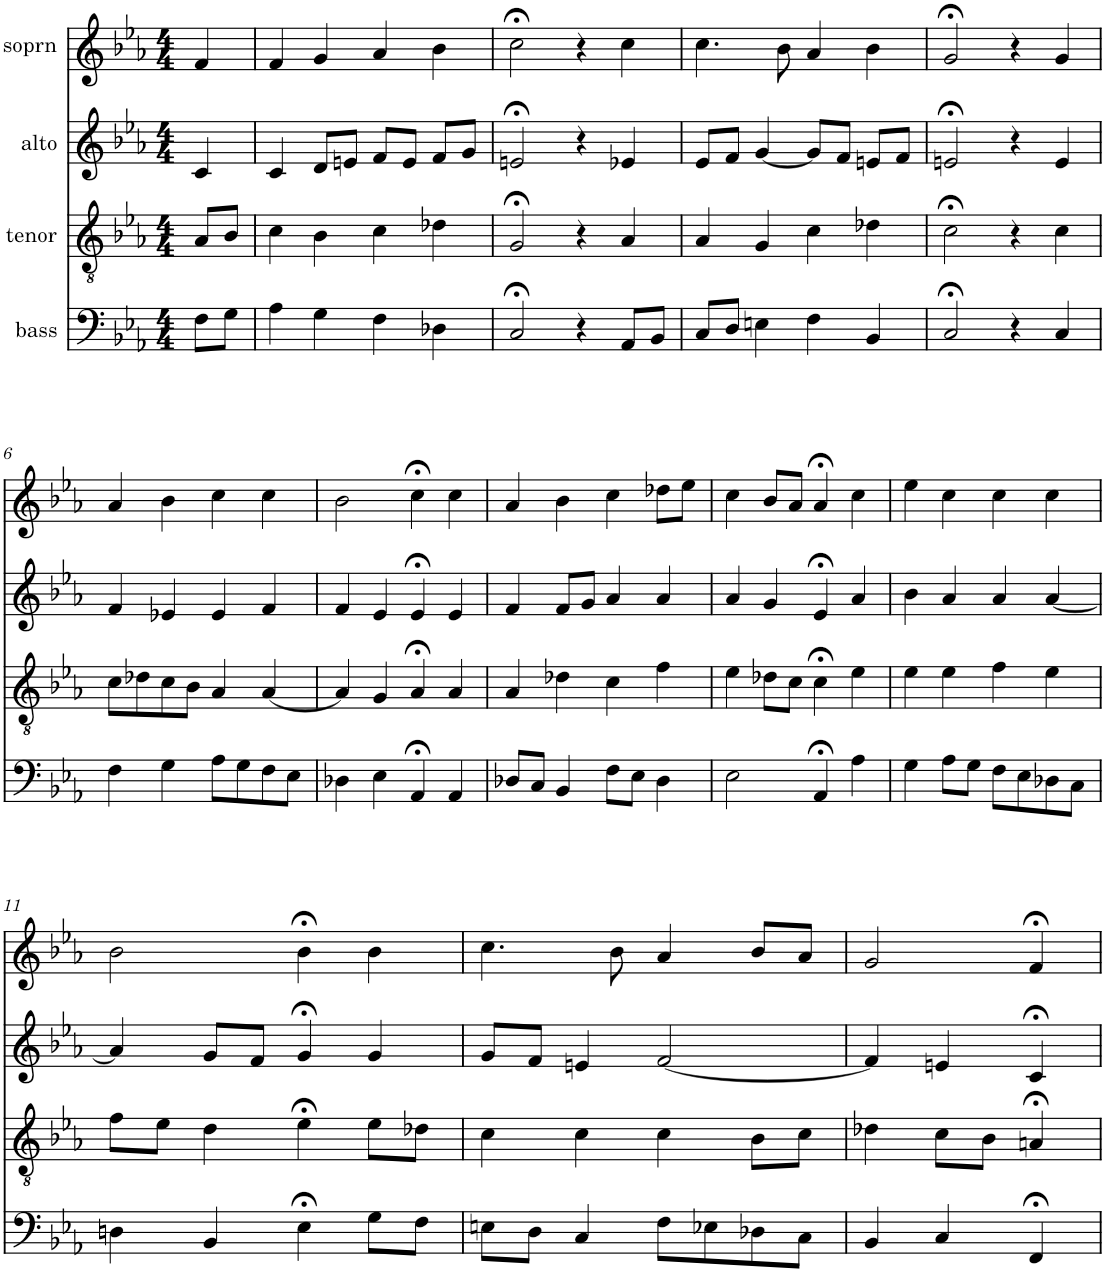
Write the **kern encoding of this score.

**kern	**kern	**kern	**kern
*part4	*part3	*part2	*part1
*staff4	*staff3	*staff2	*staff1
*I"bass	*I"tenor	*I"alto	*I"soprn
*clefF4	*clefGv2	*clefG2	*clefG2
*k[b-e-a-]	*k[b-e-a-]	*k[b-e-a-]	*k[b-e-a-]
*F:dor	*F:dor	*F:dor	*F:dor
*M4/4	*M4/4	*M4/4	*M4/4
=1	=1	=1	=1
8F\L	8A-/L	4c/	4f/
8G\J	8B-/J	.	.
=2	=2	=2	=2
4A-\	4c\	4c/	4f/
4G\	4B-\	8d/L	4g/
.	.	8en/J	.
4F\	4c\	8f/L	4a-/
.	.	8e/J	.
4D-X\	4d-X\	8f/L	4b-\
.	.	8g/J	.
=3	=3	=3	=3
2C;</	2G;</	2en;</	2cc;<\
4r	4r	4r	4r
8AA-/L	4A-/	4e-X/	4cc\
8BB-/J	.	.	.
=4	=4	=4	=4
8C/L	4A-/	8e-/L	4.cc\
8D/J	.	8f/J	.
4En\	4G/	[4g/	.
.	.	.	8b-\
4F\	4c\	8g/L]	4a-/
.	.	8f/J	.
4BB-/	4d-X\	8en/L	4b-\
.	.	8f/J	.
=5	=5	=5	=5
2C;</	2c;<\	2en;</	2g;</
4r	4r	4r	4r
4C/	4c\	4e/	4g/
!!LO:LB:g=z
=6	=6	=6	=6
4F\	8c\L	4f/	4a-/
.	8d-X\	.	.
4G\	8c\	4e-X/	4b-\
.	8B-\J	.	.
8A-\L	4A-/	4e-/	4cc\
8G\	.	.	.
8F\	[4A-/	4f/	4cc\
8E-\J	.	.	.
=7	=7	=7	=7
4D-X\	4A-/]	4f/	2b-\
4E-\	4G/	4e-/	.
4AA-;</	4A-;</	4e-;</	4cc;<\
4AA-/	4A-/	4e-/	4cc\
=8	=8	=8	=8
8D-X/L	4A-/	4f/	4a-/
8C/J	.	.	.
4BB-/	4d-X\	8f/L	4b-\
.	.	8g/J	.
8F\L	4c\	4a-/	4cc\
8E-\J	.	.	.
4D-\	4f\	4a-/	8dd-X\L
.	.	.	8ee-\J
=9	=9	=9	=9
2E-\	4e-\	4a-/	4cc\
.	8d-X\L	4g/	8b-/L
.	8c\J	.	8a-/J
4AA-;</	4c;<\	4e-;</	4a-;</
4A-\	4e-\	4a-/	4cc\
=10	=10	=10	=10
4G\	4e-\	4b-\	4ee-\
8A-\L	4e-\	4a-/	4cc\
8G\J	.	.	.
8F\L	4f\	4a-/	4cc\
8E-\	.	.	.
8D-X\	4e-\	[4a-/	4cc\
8C\J	.	.	.
!!LO:LB:g=z
=11	=11	=11	=11
4Dn\	8f\L	4a-/]	2b-\
.	8e-\J	.	.
4BB-/	4d\	8g/L	.
.	.	8f/J	.
4E-;<\	4e-;<\	4g;</	4b-;<\
8G\L	8e-\L	4g/	4b-\
8F\J	8d-X\J	.	.
=12	=12	=12	=12
8En\L	4c\	8g/L	4.cc\
8D\J	.	8f/J	.
4C/	4c\	4en/	.
.	.	.	8b-\
8F\L	4c\	[2f/	4a-/
8E-X\	.	.	.
8D-X\	8B-\L	.	8b-/L
8C\J	8c\J	.	8a-/J
=13	=13	=13	=13
4BB-/	4d-X\	4f/]	2g/
4C/	8c\L	4en/	.
.	8B-\J	.	.
4FF;</	4An;</	4c;</	4f;</
=	=	=	=
*-	*-	*-	*-
